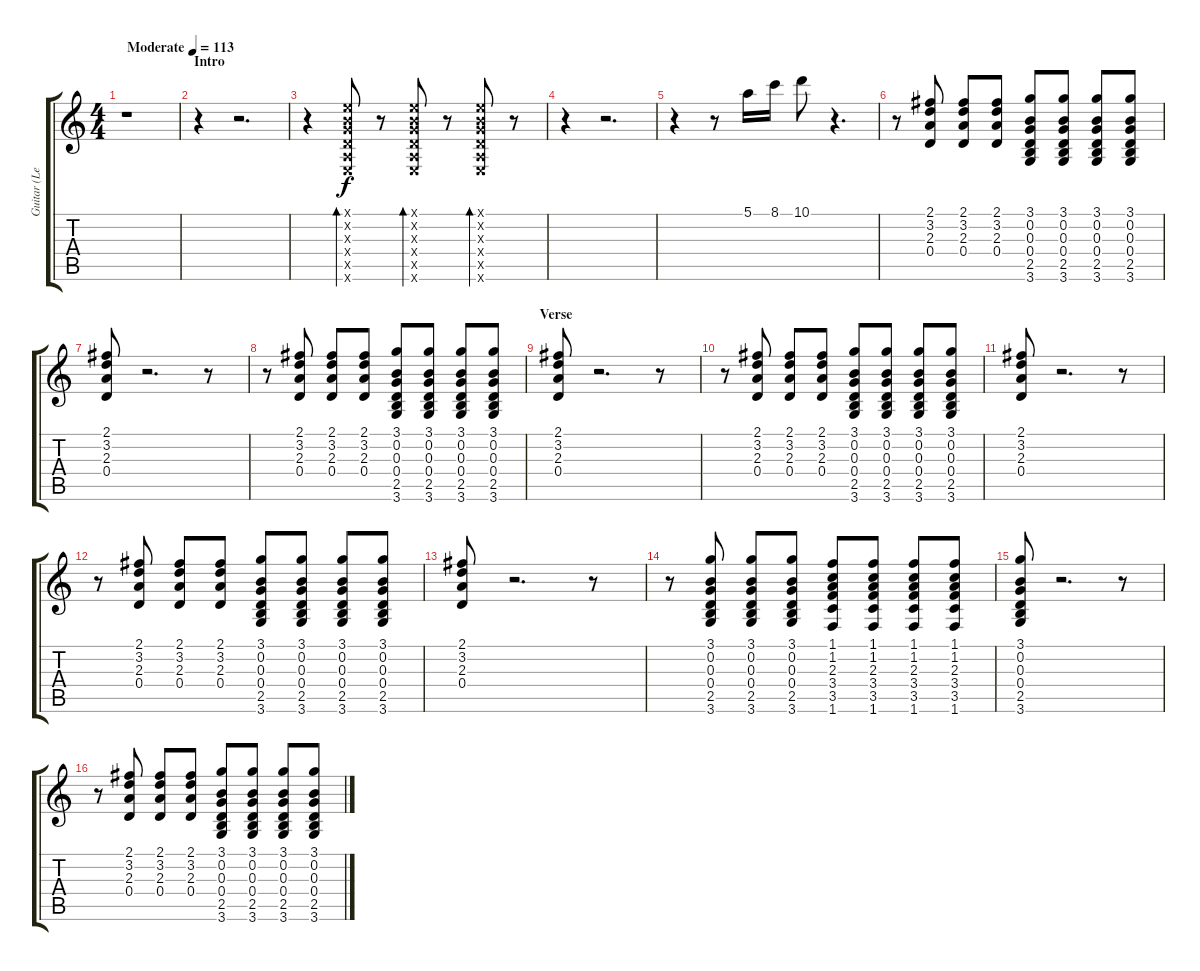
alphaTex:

\track ("Guitar (Left)" "Guitar (Le") {instrument electricguitarclean}
\staff {score tabs}
\tuning (E4 B3 G3 D3 A2 E2) {hide}
\ts (4 4)
\tempo (113 "Moderate")
\clef g2
\ks c
r.1{dy f instrument electricguitarclean} |
\section ("" "Intro")
r.4 r.2{d} |
r.4 (0.1{x} 0.2{x} 0.3{x} 0.4{x} 0.5{x} 0.6{x}).8{bd 30} r.8 (0.1{x} 0.2{x} 0.3{x} 0.4{x} 0.5{x} 0.6{x}).8{bd 30} r.8 (0.1{x} 0.2{x} 0.3{x} 0.4{x} 0.5{x} 0.6{x}).8{bd 30} r.8 |
r.4 r.2{d} |
r.4 r.8 5.1.16 8.1.16 10.1.8 r.4{d} |
r.8 (2.1 3.2 2.3 0.4).8 (2.1 3.2 2.3 0.4).8 (2.1 3.2 2.3 0.4).8 (3.1 0.2 0.3 0.4 2.5 3.6).8 (3.1 0.2 0.3 0.4 2.5 3.6).8 (3.1 0.2 0.3 0.4 2.5 3.6).8 (3.1 0.2 0.3 0.4 2.5 3.6).8 |
(2.1 3.2 2.3 0.4).8 r.2{d} r.8 |
r.8 (2.1 3.2 2.3 0.4).8 (2.1 3.2 2.3 0.4).8 (2.1 3.2 2.3 0.4).8 (3.1 0.2 0.3 0.4 2.5 3.6).8 (3.1 0.2 0.3 0.4 2.5 3.6).8 (3.1 0.2 0.3 0.4 2.5 3.6).8 (3.1 0.2 0.3 0.4 2.5 3.6).8 |
\section ("" "Verse")
(2.1 3.2 2.3 0.4).8 r.2{d} r.8 |
r.8 (2.1 3.2 2.3 0.4).8 (2.1 3.2 2.3 0.4).8 (2.1 3.2 2.3 0.4).8 (3.1 0.2 0.3 0.4 2.5 3.6).8 (3.1 0.2 0.3 0.4 2.5 3.6).8 (3.1 0.2 0.3 0.4 2.5 3.6).8 (3.1 0.2 0.3 0.4 2.5 3.6).8 |
(2.1 3.2 2.3 0.4).8 r.2{d} r.8 |
r.8 (2.1 3.2 2.3 0.4).8 (2.1 3.2 2.3 0.4).8 (2.1 3.2 2.3 0.4).8 (3.1 0.2 0.3 0.4 2.5 3.6).8 (3.1 0.2 0.3 0.4 2.5 3.6).8 (3.1 0.2 0.3 0.4 2.5 3.6).8 (3.1 0.2 0.3 0.4 2.5 3.6).8 |
(2.1 3.2 2.3 0.4).8 r.2{d} r.8 |
r.8 (3.1 0.2 0.3 0.4 2.5 3.6).8 (3.1 0.2 0.3 0.4 2.5 3.6).8 (3.1 0.2 0.3 0.4 2.5 3.6).8 (1.1 1.2 2.3 3.4 3.5 1.6).8 (1.1 1.2 2.3 3.4 3.5 1.6).8 (1.1 1.2 2.3 3.4 3.5 1.6).8 (1.1 1.2 2.3 3.4 3.5 1.6).8 |
(3.1 0.2 0.3 0.4 2.5 3.6).8 r.2{d} r.8 |
r.8 (2.1 3.2 2.3 0.4).8 (2.1 3.2 2.3 0.4).8 (2.1 3.2 2.3 0.4).8 (3.1 0.2 0.3 0.4 2.5 3.6).8 (3.1 0.2 0.3 0.4 2.5 3.6).8 (3.1 0.2 0.3 0.4 2.5 3.6).8 (3.1 0.2 0.3 0.4 2.5 3.6).8
